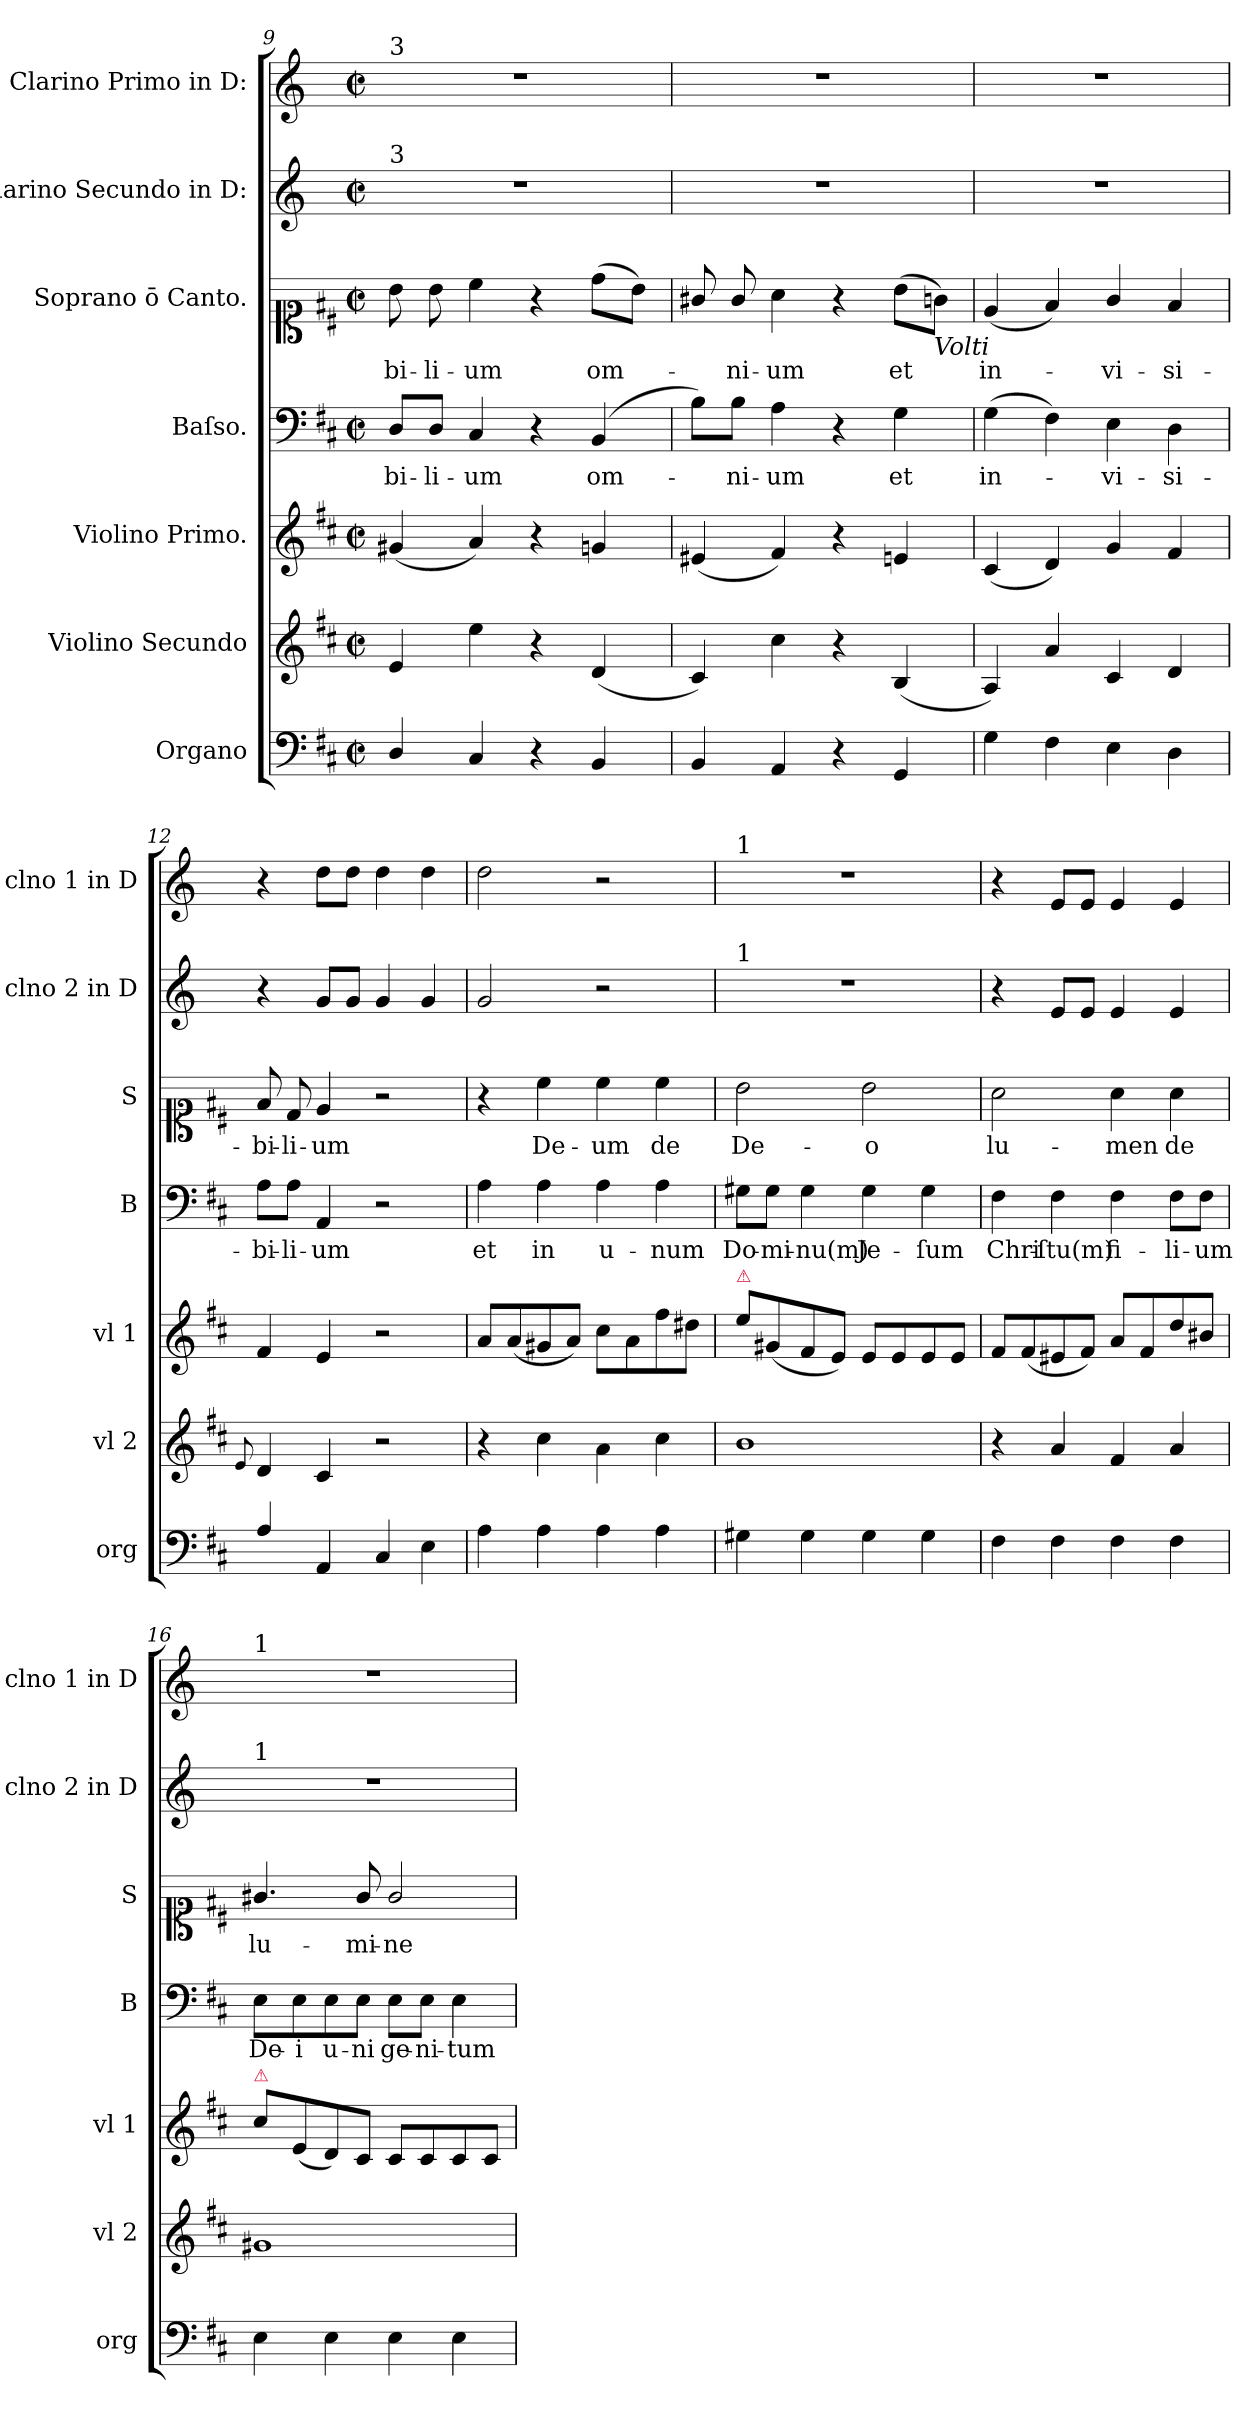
**kern	**kern	**kern	**kern	**text	**kern	**text	**kern	**kern
*part7	*part6	*part5	*part4	*part4	*part3	*part3	*part2	*part1
*staff7	*staff6	*staff5	*staff4	*staff4	*staff3	*staff3	*staff2	*staff1
*I"Organo	*I"Violino Secundo	*I"Violino Primo.	*I"Baſso.	*	*I"Soprano ō Canto.	*	*I"Clarino Secundo in D:	*I"Clarino Primo in D:
*I'org	*I'vl 2	*I'vl 1	*I'B	*	*I'S	*	*I'clno 2 in D	*I'clno 1 in D
*clefF4	*clefG2	*clefG2	*clefF4	*	*clefC1	*	*clefG2	*clefG2
*	*	*	*	*	*	*	*ITrd-1c-2	*ITrd-1c-2
*k[f#c#]	*k[f#c#]	*k[f#c#]	*k[f#c#]	*	*k[f#c#]	*	*k[f#c#]	*k[f#c#]
*D:	*D:	*D:	*D:	*	*D:	*	*D:	*D:
*M2/2	*M2/2	*M2/2	*M2/2	*	*M2/2	*	*M2/2	*M2/2
*met(c|)	*met(c|)	*met(c|)	*met(c|)	*	*met(c|)	*	*met(c|)	*met(c|)
=9	=9	=9	=9	=9	=9	=9	=9	=9
!	!	!	!	!	!	!	!	!LO:TX:a:t=3
!	!	!	!	!	!	!	!LO:TX:a:t=3	!
4D/	4e/	(4g#X/	8D/L	-bi-	8b\	-bi-	1r	1r
.	.	.	8D/J	-li-	8b\	-li-	.	.
4C#/	4ee\	4a/)	4C#/	-um	4cc#\	-um	.	.
4r	4r	4r	4r	.	4r	.	.	.
4BB/	(4d/	4gn/	(4BB/	om-	(8dd\L	om-	.	.
.	.	.	.	.	8b\J)	.	.	.
=10	=10	=10	=10	=10	=10	=10	=10	=10
4BB/	4c#/)	(4e#X/	8B\L)	.	8g#X/	.	1r	1r
.	.	.	8B\J	-ni-	8g#/	-ni-	.	.
4AA/	4cc#\	4f#/)	4A\	-um	4a\	-um	.	.
4r	4r	4r	4r	.	4r	.	.	.
4GG/	(4B/	4en/	4G\	et	(8b\L	et	.	.
!	!	!	!	!	!LO:TX:b:i:t=Volti	!	!	!
.	.	.	.	.	8gn\J)	.	.	.
=11	=11	=11	=11	=11	=11	=11	=11	=11
4G\	4A/)	(4c#/	(4G\	in-	(4e/	in-	1r	1r
4F#\	4a/	4d/)	4F#\)	.	4f#/)	.	.	.
4E\	4c#/	4g/	4E\	-vi-	4g/	-vi-	.	.
4D\	4d/	4f#/	4D\	-si-	4f#/	-si-	.	.
=12	=12	=12	=12	=12	=12	=12	=12	=12
.	8qqe/	.	.	.	.	.	.	.
4A/	4d/	4f#/	8A\L	-bi-	8f#/	-bi-	4r	4r
.	.	.	8A\J	-li-	8d/	-li-	.	.
4AA/	4c#/	4e/	4AA/	-um	4e/	-um	8a/L	8ee\L
.	.	.	.	.	.	.	8a/J	8ee\J
4C#/	2r	2r	2r	.	2r	.	4a/	4ee\
4E\	.	.	.	.	.	.	4a/	4ee\
=13	=13	=13	=13	=13	=13	=13	=13	=13
4A\	4r	8a/L	4A\	et	4r	.	2a/	2ee\
.	.	(8a/	.	.	.	.	.	.
4A\	4cc#\	8g#X/	4A\	in	4cc#\	De-	.	.
.	.	8a/J)	.	.	.	.	.	.
4A\	4a\	8cc#\L	4A\	u-	4cc#\	-um	2r	2r
.	.	8a\	.	.	.	.	.	.
4A\	4cc#\	8ff#\	4A\	-num	4cc#\	de	.	.
.	.	8dd#X\J	.	.	.	.	.	.
=14	=14	=14	=14	=14	=14	=14	=14	=14
!	!	!	!	!	!	!	!	!LO:TX:a:t=1
!	!	!	!	!	!	!	!LO:TX:a:t=1	!
!	!	!LO:TX:a:color=crimson:t=⚠	!	!	!	!	!	!
4G#X\	1b	8ee\L	8G#X\L	Do-	2b\	De-	1r	1r
.	.	(8g#X/	8G#\J	-mi-	.	.	.	.
4G#\	.	8f#/	4G#\	-nu(m)	.	.	.	.
.	.	8e/J)	.	.	.	.	.	.
4G#\	.	8e/L	4G#\	Je-	2b\	-o	.	.
.	.	8e/	.	.	.	.	.	.
4G#\	.	8e/	4G#\	-ſum	.	.	.	.
.	.	8e/J	.	.	.	.	.	.
=15	=15	=15	=15	=15	=15	=15	=15	=15
4F#\	4r	8f#/L	4F#\	Chri-	2a\	lu-	4r	4r
.	.	(8f#/	.	.	.	.	.	.
4F#\	4a/	8e#X/	4F#\	-ſtu(m)	.	.	8f#/L	8f#/L
.	.	8f#/J)	.	.	.	.	8f#/J	8f#/J
4F#\	4f#/	8a/L	4F#\	fi-	4a\	-men	4f#/	4f#/
.	.	8f#/	.	.	.	.	.	.
4F#\	4a/	8dd/	8F#\L	-li-	4a\	de	4f#/	4f#/
.	.	8b#X/J	8F#\J	-um	.	.	.	.
=16	=16	=16	=16	=16	=16	=16	=16	=16
!	!	!	!	!	!	!	!	!LO:TX:a:t=1
!	!	!	!	!	!	!	!LO:TX:a:t=1	!
!	!	!LO:TX:a:color=crimson:t=⚠	!	!	!	!	!	!
4E\	1g#X	8cc#\L	8E\L	De-	4.g#X/	lu-	1r	1r
.	.	(8e/	8E\	-i	.	.	.	.
4E\	.	8d/)	8E\	u-	.	.	.	.
.	.	8c#/J	8E\J	-ni	8g#/	-mi-	.	.
4E\	.	8c#/L	8E\L	ge-	2g#/	-ne	.	.
.	.	8c#/	8E\J	-ni-	.	.	.	.
4E\	.	8c#/	4E\	-tum	.	.	.	.
.	.	8c#/J	.	.	.	.	.	.
=	=	=	=	=	=	=	=	=
*-	*-	*-	*-	*-	*-	*-	*-	*-
